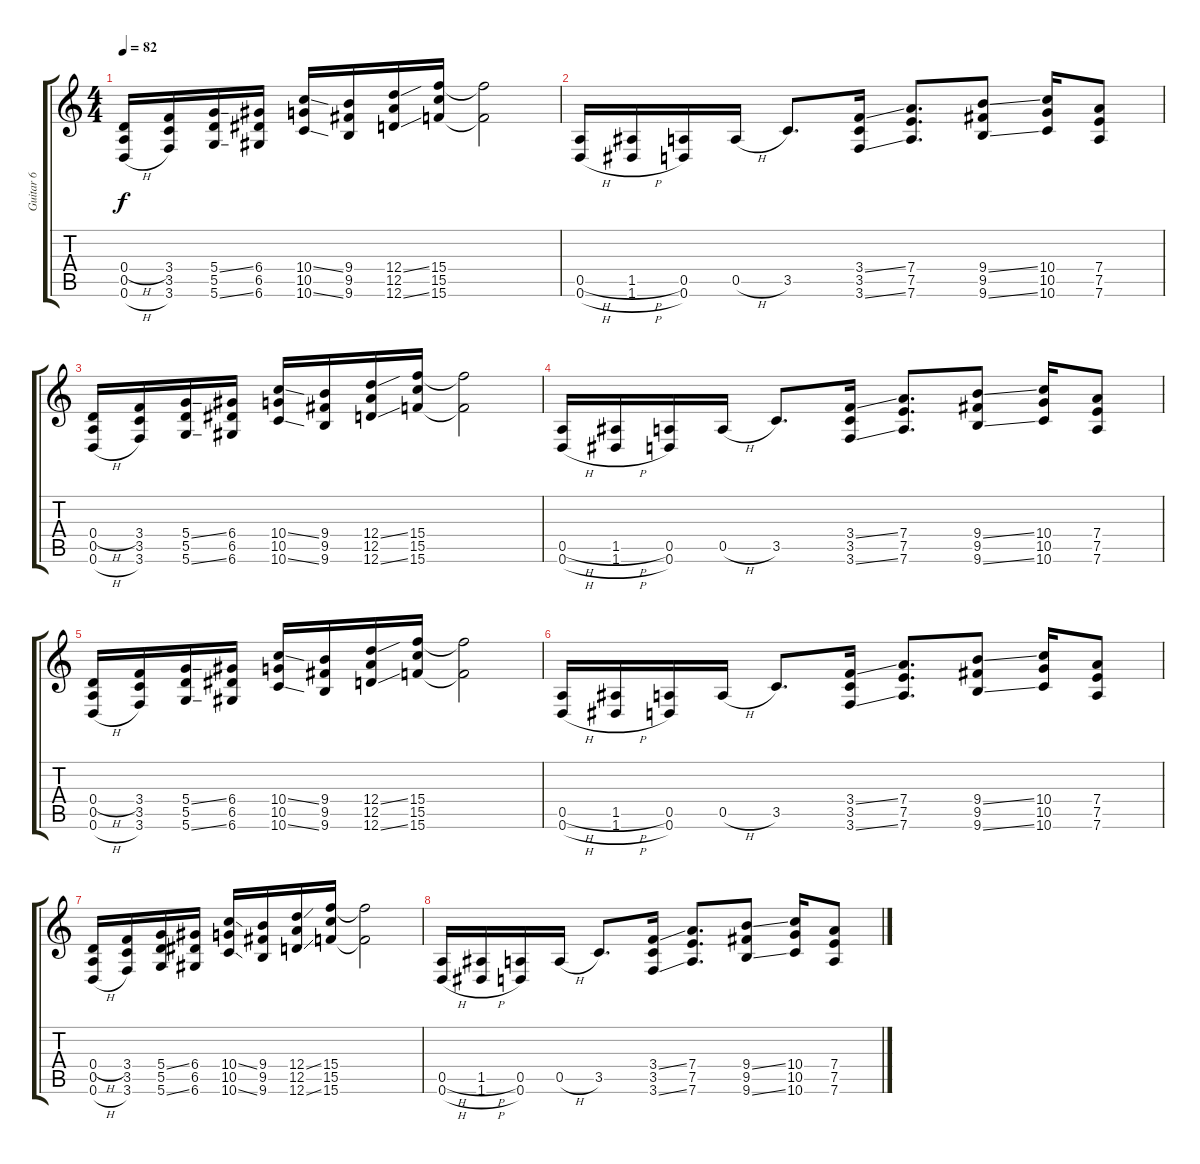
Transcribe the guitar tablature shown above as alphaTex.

\track ("Guitar 6" "Guitar 6") {instrument overdrivenguitar}
\staff {score tabs}
\tuning (E4 A3 F3 D3 A2 D2) {hide}
\ts (4 4)
\tempo 82
\clef g2
\ks c
(0.4{h} 0.5 0.6{h}).16{dy f} (3.4 3.5 3.6).16 (5.4{ss} 5.5 5.6{ss}).16 (6.4 6.5 6.6).16 (10.4{ss} 10.5 10.6{ss}).16 (9.4 9.5 9.6).16 (12.4{ss} 12.5 12.6{ss}).16 (15.4 15.5 15.6).16 (15.4{t} 15.6{t}).2 |
(0.5{h} 0.6{h}).16 (1.5{h} 1.6{h}).16 (0.5 0.6).16 0.5{h}.16 3.5.8{d} (3.4{ss} 3.5 3.6{ss}).16 (7.4 7.5 7.6).8{d} (9.4{ss} 9.5 9.6{ss}).8 (10.4 10.5 10.6).16 (7.4 7.5 7.6).8 |
(0.4{h} 0.5 0.6{h}).16 (3.4 3.5 3.6).16 (5.4{ss} 5.5 5.6{ss}).16 (6.4 6.5 6.6).16 (10.4{ss} 10.5 10.6{ss}).16 (9.4 9.5 9.6).16 (12.4{ss} 12.5 12.6{ss}).16 (15.4 15.5 15.6).16 (15.4{t} 15.6{t}).2 |
(0.5{h} 0.6{h}).16 (1.5{h} 1.6{h}).16 (0.5 0.6).16 0.5{h}.16 3.5.8{d} (3.4{ss} 3.5 3.6{ss}).16 (7.4 7.5 7.6).8{d} (9.4{ss} 9.5 9.6{ss}).8 (10.4 10.5 10.6).16 (7.4 7.5 7.6).8 |
(0.4{h} 0.5 0.6{h}).16 (3.4 3.5 3.6).16 (5.4{ss} 5.5 5.6{ss}).16 (6.4 6.5 6.6).16 (10.4{ss} 10.5 10.6{ss}).16 (9.4 9.5 9.6).16 (12.4{ss} 12.5 12.6{ss}).16 (15.4 15.5 15.6).16 (15.4{t} 15.6{t}).2 |
(0.5{h} 0.6{h}).16 (1.5{h} 1.6{h}).16 (0.5 0.6).16 0.5{h}.16 3.5.8{d} (3.4{ss} 3.5 3.6{ss}).16 (7.4 7.5 7.6).8{d} (9.4{ss} 9.5 9.6{ss}).8 (10.4 10.5 10.6).16 (7.4 7.5 7.6).8 |
(0.4{h} 0.5 0.6{h}).16 (3.4 3.5 3.6).16 (5.4{ss} 5.5 5.6{ss}).16 (6.4 6.5 6.6).16 (10.4{ss} 10.5 10.6{ss}).16 (9.4 9.5 9.6).16 (12.4{ss} 12.5 12.6{ss}).16 (15.4 15.5 15.6).16 (15.4{t} 15.6{t}).2 |
(0.5{h} 0.6{h}).16 (1.5{h} 1.6{h}).16 (0.5 0.6).16 0.5{h}.16 3.5.8{d} (3.4{ss} 3.5 3.6{ss}).16 (7.4 7.5 7.6).8{d} (9.4{ss} 9.5 9.6{ss}).8 (10.4 10.5 10.6).16 (7.4 7.5 7.6).8
